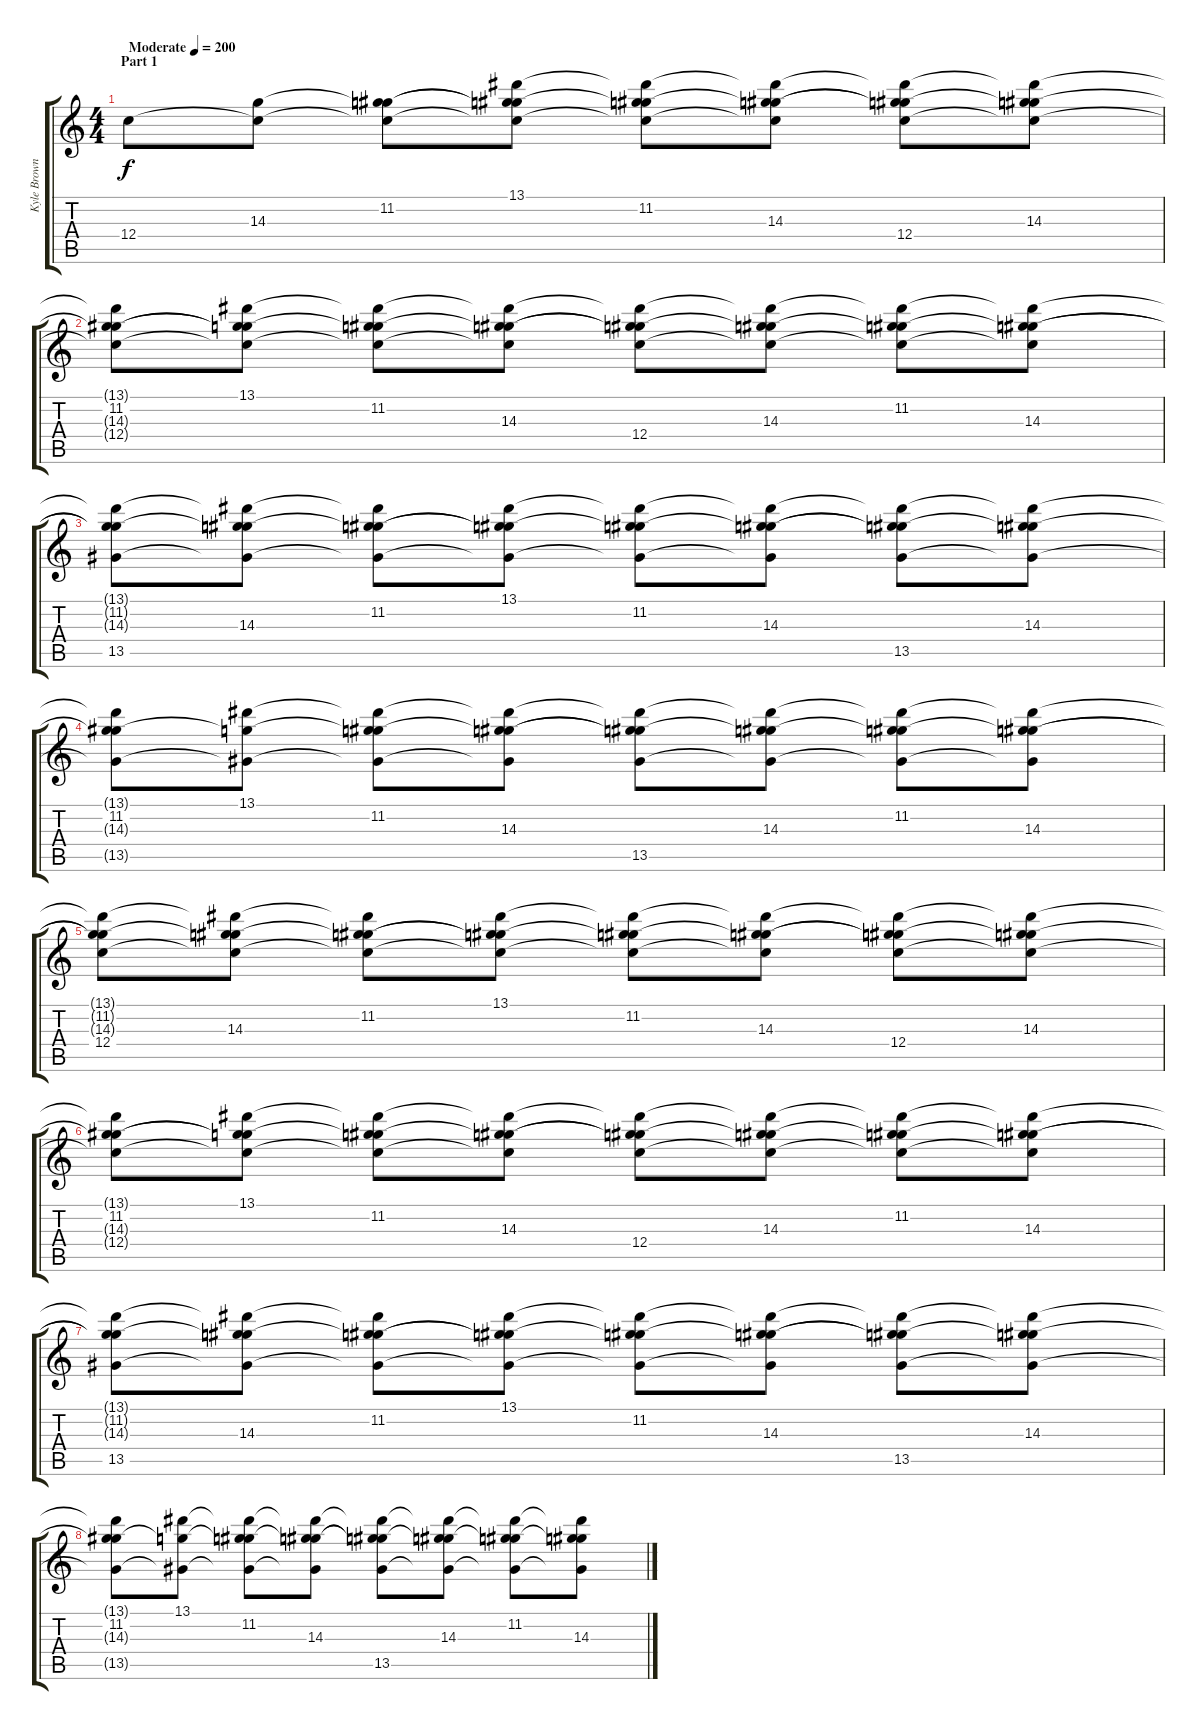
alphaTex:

\track ("Kyle Browning" "Kyle Brown") {instrument distortionguitar}
\staff {score tabs}
\tuning (D4 A3 F3 C3 G2 C2) {hide}
\ts (4 4)
\section ("" "Part 1")
\tempo (200 "Moderate")
\clef g2
\ks c
12.4.8{dy f volume 8 instrument distortionguitar} (14.3 12.4{t}).8 (11.2 14.3{t} 12.4{t}).8 (13.1 11.2{t} 14.3{t} 12.4{t}).8 (13.1{t} 11.2 14.3{t} 12.4{t}).8 (13.1{t} 11.2{t} 14.3 12.4{t}).8 (13.1{t} 11.2{t} 14.3{t} 12.4).8 (13.1{t} 11.2{t} 14.3 12.4{t}).8 |
(13.1{t} 11.2 14.3{t} 12.4{t}).8 (13.1 11.2{t} 14.3{t} 12.4{t}).8 (13.1{t} 11.2 14.3{t} 12.4{t}).8 (13.1{t} 11.2{t} 14.3 12.4{t}).8 (13.1{t} 11.2{t} 14.3{t} 12.4).8 (13.1{t} 11.2{t} 14.3 12.4{t}).8 (13.1{t} 11.2 14.3{t} 12.4{t}).8 (13.1{t} 11.2{t} 14.3 12.4{t}).8 |
(13.1{t} 11.2{t} 14.3{t} 13.5).8 (13.1{t} 11.2{t} 14.3 13.5{t}).8 (13.1{t} 11.2 14.3{t} 13.5{t}).8 (13.1 11.2{t} 14.3{t} 13.5{t}).8 (13.1{t} 11.2 14.3{t} 13.5{t}).8 (13.1{t} 11.2{t} 14.3 13.5{t}).8 (13.1{t} 11.2{t} 14.3{t} 13.5).8 (13.1{t} 11.2{t} 14.3 13.5{t}).8 |
(13.1{t} 11.2 14.3{t} 13.5{t}).8 (13.1 14.3{t} 13.5{t}).8 (13.1{t} 11.2 14.3{t} 13.5{t}).8 (13.1{t} 11.2{t} 14.3 13.5{t}).8 (13.1{t} 11.2{t} 14.3{t} 13.5).8 (13.1{t} 11.2{t} 14.3 13.5{t}).8 (13.1{t} 11.2 14.3{t} 13.5{t}).8 (13.1{t} 11.2{t} 14.3 13.5{t}).8 |
(13.1{t} 11.2{t} 14.3{t} 12.4).8 (13.1{t} 11.2{t} 14.3 12.4{t}).8 (13.1{t} 11.2 14.3{t} 12.4{t}).8 (13.1 11.2{t} 14.3{t} 12.4{t}).8 (13.1{t} 11.2 14.3{t} 12.4{t}).8 (13.1{t} 11.2{t} 14.3 12.4{t}).8 (13.1{t} 11.2{t} 14.3{t} 12.4).8 (13.1{t} 11.2{t} 14.3 12.4{t}).8 |
(13.1{t} 11.2 14.3{t} 12.4{t}).8 (13.1 11.2{t} 14.3{t} 12.4{t}).8 (13.1{t} 11.2 14.3{t} 12.4{t}).8 (13.1{t} 11.2{t} 14.3 12.4{t}).8 (13.1{t} 11.2{t} 14.3{t} 12.4).8 (13.1{t} 11.2{t} 14.3 12.4{t}).8 (13.1{t} 11.2 14.3{t} 12.4{t}).8 (13.1{t} 11.2{t} 14.3 12.4{t}).8 |
(13.1{t} 11.2{t} 14.3{t} 13.5).8 (13.1{t} 11.2{t} 14.3 13.5{t}).8 (13.1{t} 11.2 14.3{t} 13.5{t}).8 (13.1 11.2{t} 14.3{t} 13.5{t}).8 (13.1{t} 11.2 14.3{t} 13.5{t}).8 (13.1{t} 11.2{t} 14.3 13.5{t}).8 (13.1{t} 11.2{t} 14.3{t} 13.5).8 (13.1{t} 11.2{t} 14.3 13.5{t}).8 |
(13.1{t} 11.2 14.3{t} 13.5{t}).8 (13.1 14.3{t} 13.5{t}).8 (13.1{t} 11.2 14.3{t} 13.5{t}).8 (13.1{t} 11.2{t} 14.3 13.5{t}).8 (13.1{t} 11.2{t} 14.3{t} 13.5).8 (13.1{t} 11.2{t} 14.3 13.5{t}).8 (13.1{t} 11.2 14.3{t} 13.5{t}).8 (13.1{t} 11.2{t} 14.3 13.5{t}).8
